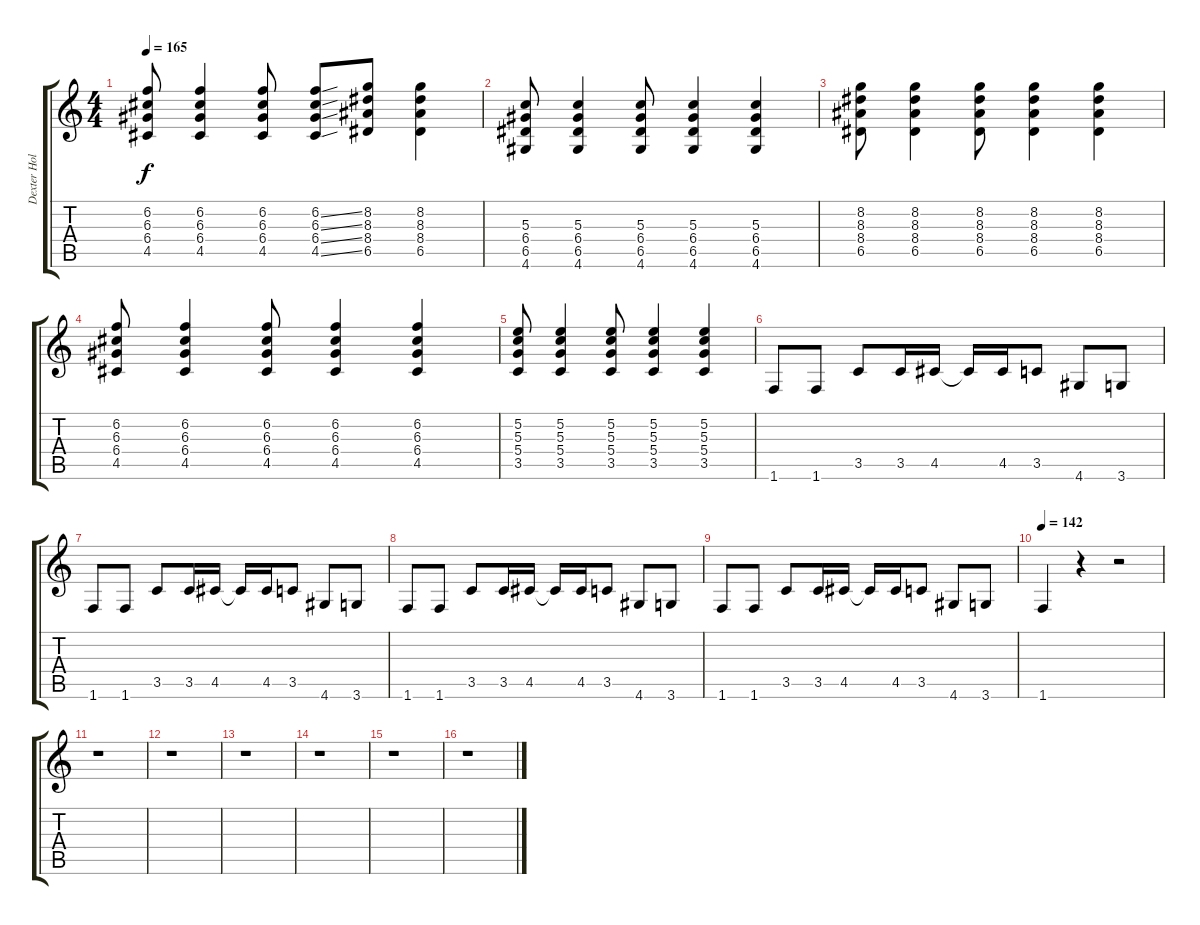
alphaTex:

\track ("Dexter Holland" "Dexter Hol") {instrument distortionguitar}
\staff {score tabs}
\tuning (E4 B3 G3 D3 A2 E2) {hide}
\ts (4 4)
\tempo 165
\clef g2
\ks c
(6.2 6.3 6.4 4.5).8{dy f} (6.2 6.3 6.4 4.5).4 (6.2 6.3 6.4 4.5).8 (6.2{ss} 6.3{ss} 6.4{ss} 4.5{ss}).8 (8.2 8.3 8.4 6.5).8 (8.2 8.3 8.4 6.5).4 |
(5.3 6.4 6.5 4.6).8 (5.3 6.4 6.5 4.6).4 (5.3 6.4 6.5 4.6).8 (5.3 6.4 6.5 4.6).4 (5.3 6.4 6.5 4.6).4 |
(8.2 8.3 8.4 6.5).8 (8.2 8.3 8.4 6.5).4 (8.2 8.3 8.4 6.5).8 (8.2 8.3 8.4 6.5).4 (8.2 8.3 8.4 6.5).4 |
(6.2 6.3 6.4 4.5).8 (6.2 6.3 6.4 4.5).4 (6.2 6.3 6.4 4.5).8 (6.2 6.3 6.4 4.5).4 (6.2 6.3 6.4 4.5).4 |
(5.2 5.3 5.4 3.5).8 (5.2 5.3 5.4 3.5).4 (5.2 5.3 5.4 3.5).8 (5.2 5.3 5.4 3.5).4 (5.2 5.3 5.4 3.5).4 |
1.6.8 1.6.8 3.5.8 3.5.16 4.5.16 4.5{t}.16 4.5.16 3.5.8 4.6.8 3.6.8 |
1.6.8 1.6.8 3.5.8 3.5.16 4.5.16 4.5{t}.16 4.5.16 3.5.8 4.6.8 3.6.8 |
1.6.8 1.6.8 3.5.8 3.5.16 4.5.16 4.5{t}.16 4.5.16 3.5.8 4.6.8 3.6.8 |
1.6.8 1.6.8 3.5.8 3.5.16 4.5.16 4.5{t}.16 4.5.16 3.5.8 4.6.8 3.6.8 |
\tempo 142
1.6.4 r.4 r.2 |
r.1 |
r.1 |
r.1 |
r.1 |
r.1 |
r.1
